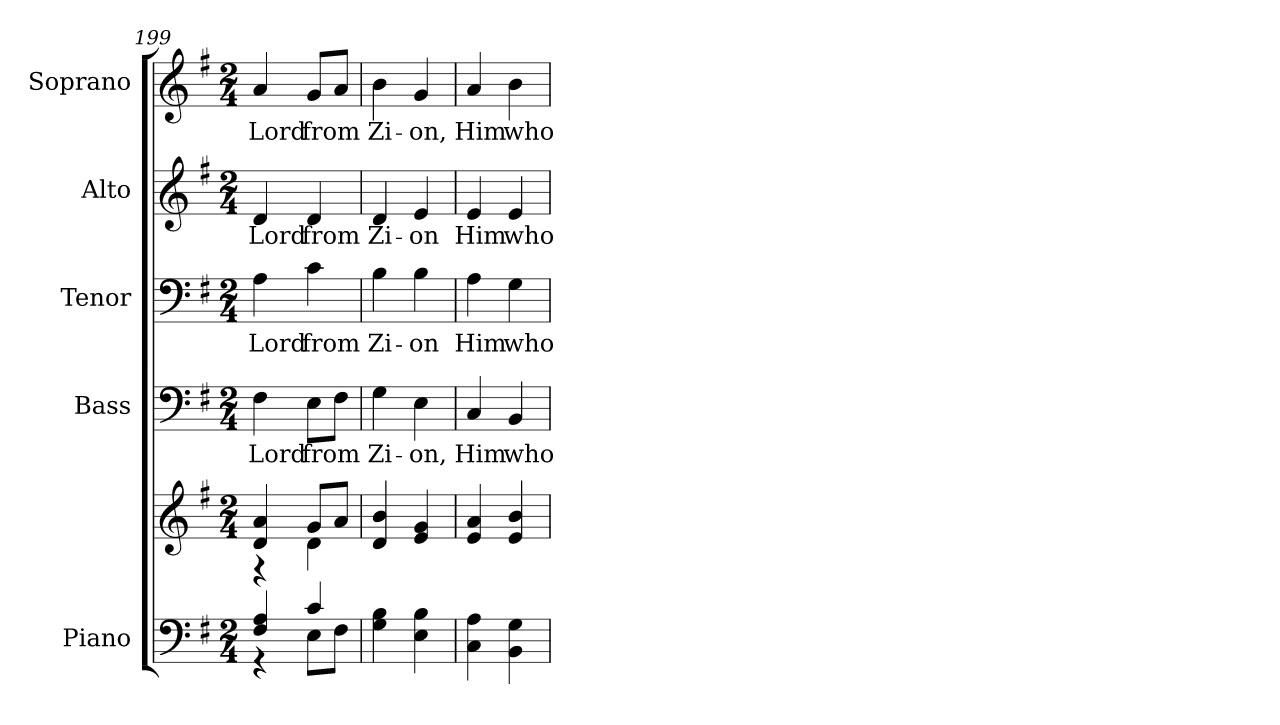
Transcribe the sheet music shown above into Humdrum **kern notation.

**kern	**kern	**kern	**text	**kern	**text	**kern	**text	**kern	**text
*part5	*part5	*part4	*part4	*part3	*part3	*part2	*part2	*part1	*part1
*staff6	*staff5	*staff4	*staff4	*staff3	*staff3	*staff2	*staff2	*staff1	*staff1
*I"Piano	*	*I"Bass	*	*I"Tenor	*	*I"Alto	*	*I"Soprano	*
*I'Pno.	*	*I'B.	*	*I'T.	*	*I'A.	*	*I'S.	*
*clefF4	*clefG2	*clefF4	*	*clefF4	*	*clefG2	*	*clefG2	*
*k[f#]	*k[f#]	*k[f#]	*	*k[f#]	*	*k[f#]	*	*k[f#]	*
*G:	*G:	*G:	*	*G:	*	*G:	*	*G:	*
*M2/4	*M2/4	*M2/4	*	*M2/4	*	*M2/4	*	*M2/4	*
=199	=199	=199	=199	=199	=199	=199	=199	=199	=199
*^	*^	*	*	*	*	*	*	*	*
!	!	!	!	!	!LO:LY:b:color=#000000	!	!	!	!	!	!
!	!	!	!	!	!	!	!LO:LY:b:color=#000000	!	!	!	!
!	!	!	!	!	!	!	!	!	!LO:LY:b:color=#000000	!	!
!	!	!	!	!	!	!	!	!	!	!	!LO:LY:b:color=#000000
4F#i/ 4Ai	4r	4di/ 4ai	4r	4F#i\	Lord	4Ai\	Lord	4di/	Lord	4ai/	Lord
!	!	!	!	!	!LO:LY:b:color=#000000	!	!	!	!	!	!
!	!	!	!	!	!	!	!LO:LY:b:color=#000000	!	!	!	!
!	!	!	!	!	!	!	!	!	!LO:LY:b:color=#000000	!	!
!	!	!	!	!	!	!	!	!	!	!	!LO:LY:b:color=#000000
4ci/	8Ei\L	8gi/L	4di\	8Ei\L	from	4ci\	from	4di/	from	8gi/L	from
.	8F#i\J	8ai/J	.	8F#i\J	.	.	.	.	.	8ai/J	.
*v	*v	*	*	*	*	*	*	*	*	*	*
*	*v	*v	*	*	*	*	*	*	*	*
=200	=200	=200	=200	=200	=200	=200	=200	=200	=200
*^	*	*	*	*	*	*	*	*	*
!	!	!	!	!LO:LY:b:color=#000000	!	!	!	!	!	!
*v	*v	*	*	*	*	*	*	*	*	*
*^	*	*	*	*	*	*	*	*	*
!	!	!	!	!	!	!LO:LY:b:color=#000000	!	!	!	!
*v	*v	*	*	*	*	*	*	*	*	*
*^	*	*	*	*	*	*	*	*	*
!	!	!	!	!	!	!	!	!LO:LY:b:color=#000000	!	!
*v	*v	*	*	*	*	*	*	*	*	*
*^	*	*	*	*	*	*	*	*	*
!	!	!	!	!	!	!	!	!	!	!LO:LY:b:color=#000000
*v	*v	*	*	*	*	*	*	*	*	*
4Gi\ 4Bi	4di/ 4bi	4Gi\	Zi-	4Bi\	Zi-	4di/	Zi-	4bi\	Zi-
!	!	!	!LO:LY:b:color=#000000	!	!	!	!	!	!
!	!	!	!	!	!LO:LY:b:color=#000000	!	!	!	!
!	!	!	!	!	!	!	!LO:LY:b:color=#000000	!	!
!	!	!	!	!	!	!	!	!	!LO:LY:b:color=#000000
4Ei\ 4Bi	4ei/ 4gi	4Ei\	-on,	4Bi\	-on	4ei/	-on	4gi/	-on,
=201	=201	=201	=201	=201	=201	=201	=201	=201	=201
!	!	!	!LO:LY:b:color=#000000	!	!	!	!	!	!
!	!	!	!	!	!LO:LY:b:color=#000000	!	!	!	!
!	!	!	!	!	!	!	!LO:LY:b:color=#000000	!	!
!	!	!	!	!	!	!	!	!	!LO:LY:b:color=#000000
4Ci\ 4Ai	4ei/ 4ai	4Ci/	Him	4Ai\	Him	4ei/	Him	4ai/	Him
!	!	!	!LO:LY:b:color=#000000	!	!	!	!	!	!
!	!	!	!	!	!LO:LY:b:color=#000000	!	!	!	!
!	!	!	!	!	!	!	!LO:LY:b:color=#000000	!	!
!	!	!	!	!	!	!	!	!	!LO:LY:b:color=#000000
4BBi\ 4Gi	4ei/ 4bi	4BBi/	who	4Gi\	who	4ei/	who	4bi\	who
=	=	=	=	=	=	=	=	=	=
*-	*-	*-	*-	*-	*-	*-	*-	*-	*-
